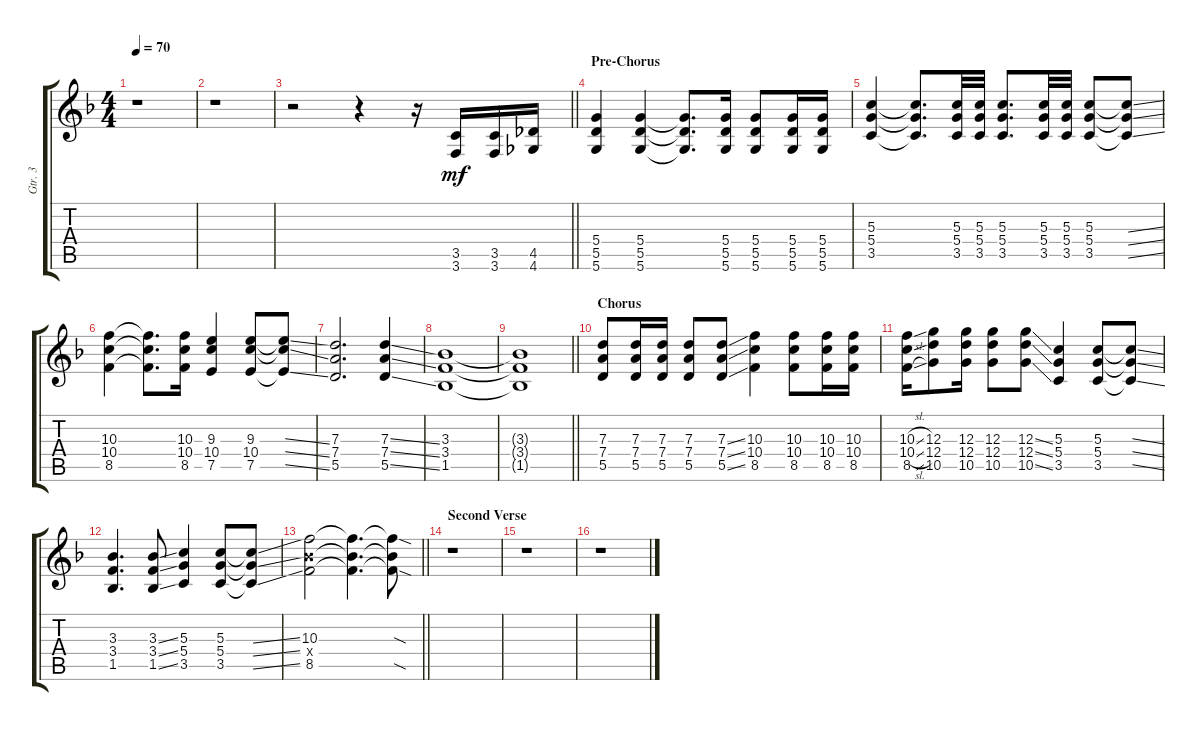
\track ("Gtr. 3" "Gtr. 3") {instrument overdrivenguitar}
\staff {score tabs}
\tuning (E4 B3 G3 D3 A2 D2) {hide}
\ts (4 4)
\tempo 70
\clef g2
\ks f
r.1{dy mf} |
r.1 |
\barLineRight lightlight
r.2 r.4 r.16 (3.5 3.6).16 (3.5 3.6).16 (4.5 4.6).16 |
\section ("" "Pre-Chorus")
(5.4 5.5 5.6).4 (5.4 5.5 5.6).4 (5.4{t} 5.5{t} 5.6{t}).8{d} (5.4 5.5 5.6).16 (5.4 5.5 5.6).8 (5.4 5.5 5.6).16 (5.4 5.5 5.6).16 |
(5.3 5.4 3.5).4 (5.3{t} 5.4{t} 3.5{t}).8{d} (5.3 5.4 3.5).32 (5.3 5.4 3.5).32 (5.3 5.4 3.5).8{d} (5.3 5.4 3.5).32 (5.3 5.4 3.5).32 (5.3 5.4 3.5).8 (5.3{ss t} 5.4{ss t} 3.5{ss t}).8 |
(10.3 10.4 8.5).4 (10.3{t} 10.4{t} 8.5{t}).8{d} (10.3 10.4 8.5).16 (9.3 10.4 7.5).4 (9.3 10.4 7.5).8 (9.3{ss t} 10.4{ss t} 7.5{ss t}).8 |
(7.3 7.4 5.5).2{d} (7.3{ss} 7.4{ss} 5.5{ss}).4 |
(3.3 3.4 1.5).1 |
\barLineRight lightlight
(3.3{t} 3.4{t} 1.5{t}).1 |
\section ("" "Chorus")
(7.3 7.4 5.5).8 (7.3 7.4 5.5).16 (7.3 7.4 5.5).16 (7.3 7.4 5.5).8 (7.3{ss} 7.4{ss} 5.5{ss}).8 (10.3 10.4 8.5).4 (10.3 10.4 8.5).8 (10.3 10.4 8.5).16 (10.3 10.4 8.5).16 |
(10.3{sl} 10.4{sl} 8.5{sl}).16 (12.3 12.4 10.5).8 (12.3 12.4 10.5).16 (12.3 12.4 10.5).8 (12.3{ss} 12.4{ss} 10.5{ss}).8 (5.3 5.4 3.5).4 (5.3 5.4 3.5).8 (5.3{ss t} 5.4{ss t} 3.5{ss t}).8 |
(3.3 3.4 1.5).4{d} (3.3{ss} 3.4{ss} 1.5{ss}).8 (5.3 5.4 3.5).4 (5.3 5.4 3.5).8 (5.3{ss t} 5.4{ss t} 3.5{ss t}).8 |
\barLineRight lightlight
(10.3 8.4{x} 8.5).2 (10.3{t} 8.4{t} 8.5{t}).4{d} (10.3{sod t} 8.4{t} 8.5{sod t}).8 |
\section ("" "Second Verse")
r.1 |
r.1 |
r.1
